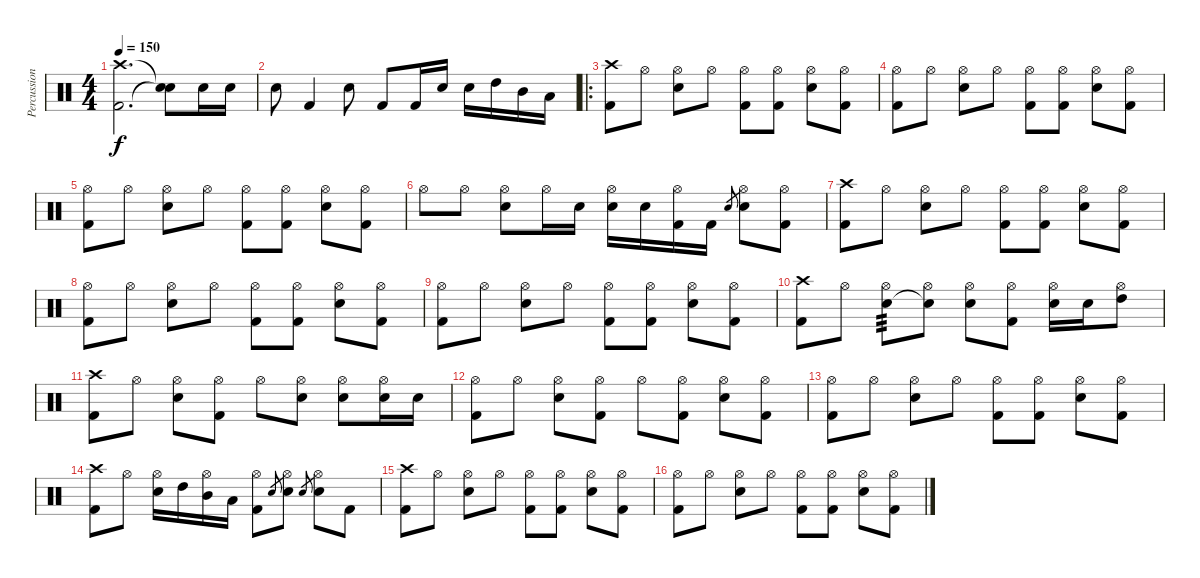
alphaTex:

\track ("Percussion" "Percussion") {instrument percussion}
\staff {score}
\articulation defaults
\ts (4 4)
\tempo 150
\clef neutral
\ks c
("Crash high (hit)" "Kick (hit) 2").2{d dy f} ("Snare (hit)"{t} "Snare (hit)"{t}).8 "Electric Snare (hit)".16 "Electric Snare (hit)".16 |
"Electric Snare (hit)".8 "Kick (hit) 2".4 "Electric Snare (hit)".8 "Kick (hit) 2".8 "Kick (hit) 2".16 "Electric Snare (hit)".16 "Electric Snare (hit)".16 "High Tom (hit)".16 "Mid Tom (hit)".16 "Low Tom (hit)".16 |
\ro
("Crash high (hit)" "Kick (hit) 2").8 "Hi-Hat (open)".8 ("Hi-Hat (open)" "Electric Snare (hit)").8 "Hi-Hat (open)".8 ("Hi-Hat (open)" "Kick (hit) 2").8 ("Hi-Hat (open)" "Kick (hit) 2").8 ("Hi-Hat (open)" "Electric Snare (hit)").8 ("Hi-Hat (open)" "Kick (hit) 2").8 |
("Hi-Hat (open)" "Kick (hit) 2").8 "Hi-Hat (open)".8 ("Hi-Hat (open)" "Electric Snare (hit)").8 "Hi-Hat (open)".8 ("Hi-Hat (open)" "Kick (hit) 2").8 ("Hi-Hat (open)" "Kick (hit) 2").8 ("Hi-Hat (open)" "Electric Snare (hit)").8 ("Hi-Hat (open)" "Kick (hit) 2").8 |
("Hi-Hat (open)" "Kick (hit) 2").8 "Hi-Hat (open)".8 ("Hi-Hat (open)" "Electric Snare (hit)").8 "Hi-Hat (open)".8 ("Hi-Hat (open)" "Kick (hit) 2").8 ("Hi-Hat (open)" "Kick (hit) 2").8 ("Hi-Hat (open)" "Electric Snare (hit)").8 ("Hi-Hat (open)" "Kick (hit) 2").8 |
"Hi-Hat (open)".8 "Hi-Hat (open)".8 ("Hi-Hat (open)" "Electric Snare (hit)").8 "Hi-Hat (open)".16 "Electric Snare (hit)".16 ("Hi-Hat (open)" "Electric Snare (hit)").16 "Electric Snare (hit)".16 ("Hi-Hat (open)" "Kick (hit) 2").16 "Kick (hit) 2".16 "Electric Snare (hit)".8{gr} ("Hi-Hat (open)" "Electric Snare (hit)").8 ("Hi-Hat (open)" "Kick (hit) 2").8 |
("Crash high (hit)" "Kick (hit) 2").8 "Hi-Hat (open)".8 ("Hi-Hat (open)" "Electric Snare (hit)").8 "Hi-Hat (open)".8 ("Hi-Hat (open)" "Kick (hit) 2").8 ("Hi-Hat (open)" "Kick (hit) 2").8 ("Hi-Hat (open)" "Electric Snare (hit)").8 ("Hi-Hat (open)" "Kick (hit) 2").8 |
("Hi-Hat (open)" "Kick (hit) 2").8 "Hi-Hat (open)".8 ("Hi-Hat (open)" "Electric Snare (hit)").8 "Hi-Hat (open)".8 ("Hi-Hat (open)" "Kick (hit) 2").8 ("Hi-Hat (open)" "Kick (hit) 2").8 ("Hi-Hat (open)" "Electric Snare (hit)").8 ("Hi-Hat (open)" "Kick (hit) 2").8 |
("Hi-Hat (open)" "Kick (hit) 2").8 "Hi-Hat (open)".8 ("Hi-Hat (open)" "Electric Snare (hit)").8 "Hi-Hat (open)".8 ("Hi-Hat (open)" "Kick (hit) 2").8 ("Hi-Hat (open)" "Kick (hit) 2").8 ("Hi-Hat (open)" "Electric Snare (hit)").8 ("Hi-Hat (open)" "Kick (hit) 2").8 |
("Crash high (hit)" "Kick (hit) 2").8 "Hi-Hat (open)".8 ("Hi-Hat (open)" "Electric Snare (hit)").8{tp 3} ("Hi-Hat (open)" "Snare (hit)"{t}).8 ("Hi-Hat (open)" "Electric Snare (hit)").8 ("Hi-Hat (open)" "Kick (hit) 2").8 ("Hi-Hat (open)" "Electric Snare (hit)").16 "Electric Snare (hit)".16 ("Hi-Hat (open)" "High Tom (hit)").8 |
("Crash high (hit)" "Kick (hit) 2").8 "Hi-Hat (open)".8 ("Hi-Hat (open)" "Electric Snare (hit)").8 ("Hi-Hat (open)" "Kick (hit) 2").8 "Hi-Hat (open)".8 ("Hi-Hat (open)" "Electric Snare (hit)").8 ("Hi-Hat (open)" "Electric Snare (hit)").8 ("Hi-Hat (open)" "Electric Snare (hit)").16 "Electric Snare (hit)".16 |
("Hi-Hat (open)" "Kick (hit) 2").8 "Hi-Hat (open)".8 ("Hi-Hat (open)" "Electric Snare (hit)").8 ("Hi-Hat (open)" "Kick (hit) 2").8 "Hi-Hat (open)".8 ("Hi-Hat (open)" "Kick (hit) 2").8 ("Hi-Hat (open)" "Electric Snare (hit)").8 ("Hi-Hat (open)" "Kick (hit) 2").8 |
("Hi-Hat (open)" "Kick (hit) 2").8 "Hi-Hat (open)".8 ("Hi-Hat (open)" "Electric Snare (hit)").8 "Hi-Hat (open)".8 ("Hi-Hat (open)" "Kick (hit) 2").8 ("Hi-Hat (open)" "Kick (hit) 2").8 ("Hi-Hat (open)" "Electric Snare (hit)").8 ("Hi-Hat (open)" "Kick (hit) 2").8 |
("Crash high (hit)" "Kick (hit) 2").8 "Hi-Hat (open)".8 ("Hi-Hat (open)" "Electric Snare (hit)").16 "High Tom (hit)".16 ("Hi-Hat (open)" "Mid Tom (hit)").16 "Low Tom (hit)".16 ("Hi-Hat (open)" "Kick (hit) 2").8 "Electric Snare (hit)".8{gr} ("Hi-Hat (open)" "Electric Snare (hit)").8 "Electric Snare (hit)".8{gr} ("Hi-Hat (open)" "Electric Snare (hit)").8 "Kick (hit) 2".8 |
("Crash high (hit)" "Kick (hit) 2").8 "Hi-Hat (open)".8 ("Hi-Hat (open)" "Electric Snare (hit)").8 "Hi-Hat (open)".8 ("Hi-Hat (open)" "Kick (hit) 2").8 ("Hi-Hat (open)" "Kick (hit) 2").8 ("Hi-Hat (open)" "Electric Snare (hit)").8 ("Hi-Hat (open)" "Kick (hit) 2").8 |
("Hi-Hat (open)" "Kick (hit) 2").8 "Hi-Hat (open)".8 ("Hi-Hat (open)" "Electric Snare (hit)").8 "Hi-Hat (open)".8 ("Hi-Hat (open)" "Kick (hit) 2").8 ("Hi-Hat (open)" "Kick (hit) 2").8 ("Hi-Hat (open)" "Electric Snare (hit)").8 ("Hi-Hat (open)" "Kick (hit) 2").8
